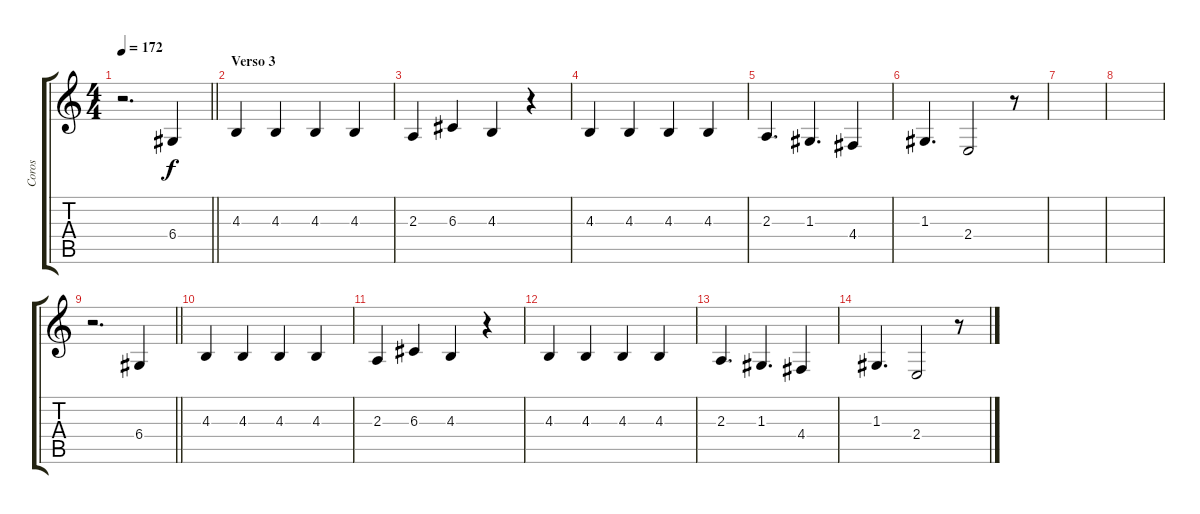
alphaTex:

\track ("Coros" "Coros") {instrument flute}
\staff {score tabs}
\tuning (E4 B3 G3 D3 A2 E2) {hide}
\ts (4 4)
\tempo 172
\clef g2
\barLineRight lightlight
\ks c
r.2{d dy f} 6.4.4 |
\section ("" "Verso 3")
4.3.4 4.3.4 4.3.4 4.3.4 |
2.3.4 6.3.4 4.3.4 r.4 |
4.3.4 4.3.4 4.3.4 4.3.4 |
2.3.4{d} 1.3.4{d} 4.4.4 |
1.3.4{d} 2.4.2 r.8 |
|
|
\barLineRight lightlight
r.2{d} 6.4.4 |
4.3.4 4.3.4 4.3.4 4.3.4 |
2.3.4 6.3.4 4.3.4 r.4 |
4.3.4 4.3.4 4.3.4 4.3.4 |
2.3.4{d} 1.3.4{d} 4.4.4 |
1.3.4{d} 2.4.2 r.8
